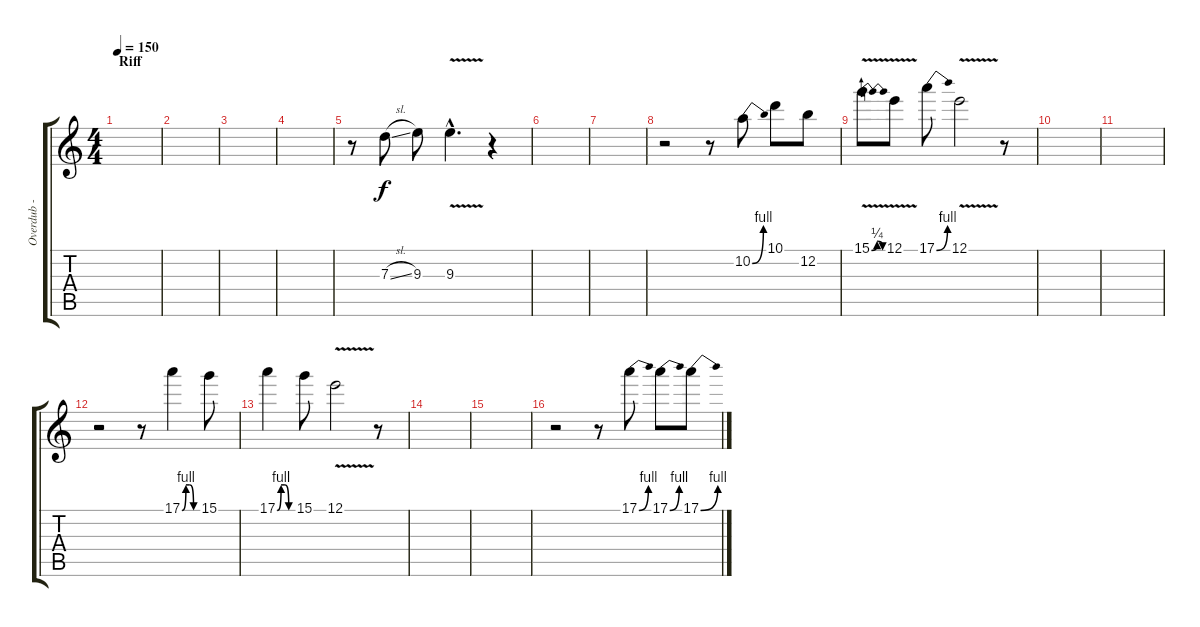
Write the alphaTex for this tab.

\track ("Overdub - Echo - Effects" "Overdub - ") {instrument distortionguitar}
\staff {score tabs}
\tuning (E4 B3 G3 D3 A2 E2) {hide}
\ts (4 4)
\section ("" "Riff")
\tempo 150
\clef g2
\ks c
|
|
|
|
r.8 7.3{sl}.8 9.3.8 9.3{v hac}.4{d} r.4 |
|
|
r.2 r.8 10.2{be (bend 0 0 60 4)}.8 10.1.8 12.2.8 |
15.1{be (bendrelease 0 0 30 1 30 1 60 0) v}.8 12.1{v}.8 17.1{be (bend 0 0 60 4)}.8 12.1{v}.2 r.8 |
|
|
r.2 r.8 17.1{be (custom 0 0 15 4 30 4 45 0 60 0)}.4 15.1.8 |
17.1{be (custom 0 0 15 4 30 4 45 0 60 0)}.4 15.1.8 12.1{v}.2 r.8 |
|
|
r.2 r.8 17.1{be (bend 0 0 60 4)}.8 17.1{be (bend 0 0 60 4)}.8 17.1{be (bend 0 0 60 4)}.8
